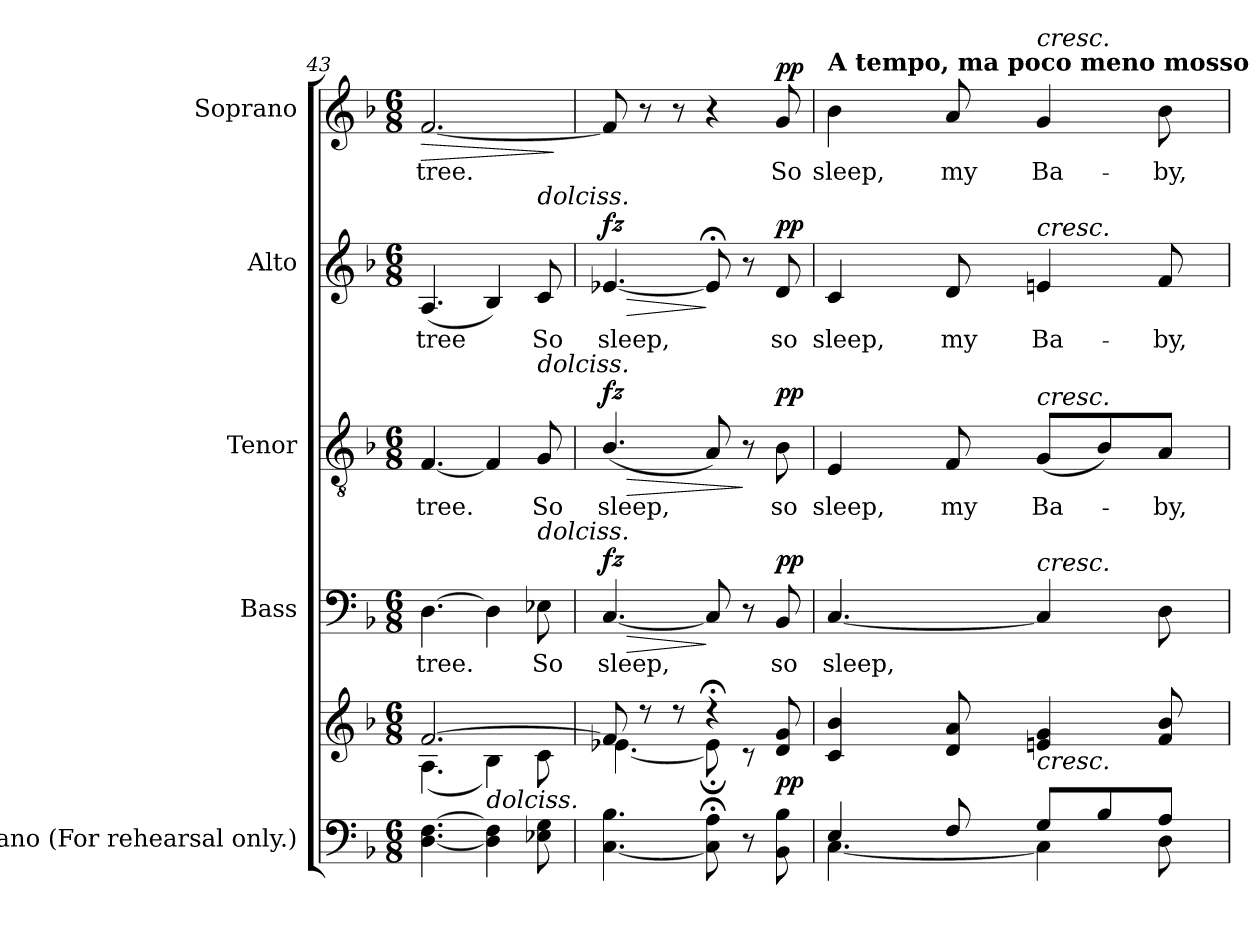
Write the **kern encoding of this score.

**kern	**kern	**dynam	**kern	**text	**dynam	**kern	**text	**dynam	**kern	**text	**dynam	**kern	**text	**dynam
*part5	*part5	*part5	*part4	*part4	*part4	*part3	*part3	*part3	*part2	*part2	*part2	*part1	*part1	*part1
*staff6	*staff5	*staff5/6	*staff4	*staff4	*staff4	*staff3	*staff3	*staff3	*staff2	*staff2	*staff2	*staff1	*staff1	*staff1
*I"Piano (For  rehearsal only.)	*	*	*I"Bass	*	*	*I"Tenor	*	*	*I"Alto	*	*	*I"Soprano	*	*
*I'Pno.	*	*	*I'B.	*	*	*I'T.	*	*	*I'A.	*	*	*I'S.	*	*
*clefF4	*clefG2	*	*clefF4	*	*	*clefGv2	*	*	*clefG2	*	*	*clefG2	*	*
*	*	*	*	*	*	*ITrd7c12	*	*	*	*	*	*	*	*
*k[b-]	*k[b-]	*	*k[b-]	*	*	*k[b-]	*	*	*k[b-]	*	*	*k[b-]	*	*
*F:	*F:	*	*F:	*	*	*F:	*	*	*F:	*	*	*F:	*	*
*M6/8	*M6/8	*	*M6/8	*	*	*M6/8	*	*	*M6/8	*	*	*M6/8	*	*
=43	=43	=43	=43	=43	=43	=43	=43	=43	=43	=43	=43	=43	=43	=43
*	*^	*	*	*	*	*	*	*	*	*	*	*	*	*
!	!	!	!	!	!LO:LY:b:color=#000000	!	!	!	!	!	!	!	!	!	!
!	!	!	!	!	!	!	!	!LO:LY:b:color=#000000	!	!	!	!	!	!	!
!	!	!	!	!	!	!	!	!	!	!	!LO:LY:b:color=#000000	!	!	!	!
!	!	!	!	!	!	!	!	!	!	!	!	!	!	!LO:LY:b:color=#000000	!LO:HP:b
[<4.Di\ [>4.Fi	[>2.fi/	(4.Ai\	.	[>4.Di\	tree.	.	[<4.FFi/	tree.	.	(4.Ai/	tree	.	[<2.fi/	tree.	>
!	!	!LO:TX:b:i:t=dolciss.	!	!	!	!	!	!	!	!	!	!	!	!	!
4Di\] 4Fi]	.	4B-i\)	.	4Di\]	.	.	4FFi/]	.	.	4B-i/)	.	.	.	.	.
!	!	!	!	!	!LO:LY:b:color=#000000	!	!	!	!	!	!	!	!	!	!
!	!	!	!	!	!	!	!	!LO:LY:b:color=#000000	!	!	!	!	!	!	!
!	!	!	!	!	!	!	!	!	!	!LO:TX:a:i:t=dolciss.	!	!	!	!	!
!	!	!	!	!	!	!	!LO:TX:a:i:t=dolciss.	!	!	!	!	!	!	!	!
!	!	!	!	!LO:TX:a:i:t=dolciss.	!	!	!	!	!	!	!	!	!	!	!
!	!	!	!	!	!	!	!	!	!	!	!LO:LY:b:color=#000000	!	!	!	!
8E-Xi\ 8Gi	.	8ci\	.	8E-Xi\	So	.	8GGi/	So	.	8ci/	So	.	.	.	.
*	*v	*v	*	*	*	*	*	*	*	*	*	*	*	*	*
.	.	.	.	.	.	.	.	.	.	.	.	.	.	]
=44	=44	=44	=44	=44	=44	=44	=44	=44	=44	=44	=44	=44	=44	=44
*	*^	*	*	*	*	*	*	*	*	*	*	*	*	*
!	!	!	!	!	!LO:LY:b:color=#000000	!LO:HP:b	!	!	!	!	!	!	!	!	!
!	!	!	!	!	!	!	!	!LO:LY:b:color=#000000	!LO:HP:b	!	!	!	!	!	!
!	!	!	!	!	!	!	!	!	!	!	!LO:LY:b:color=#000000	!LO:HP:b	!	!	!
[<4.Ci\ 4.B-i	8fi/]	[<4.e-Xi\	.	[<4.Ci/	sleep,	> fz	(4.BB-i/	sleep,	> fz	[<4.e-Xi/	sleep,	> fz	8fi/]	.	.
.	8r	.	.	.	.	.	.	.	.	.	.	.	8r	.	.
.	8r	.	.	.	.	.	.	.	.	.	.	.	8r	.	.
8Ci\]; 8Ai;	4r;	8e-;i\]	.	8Ci/]	.	]	8AAi/)	.	.	8e-;i/]	.	]	4r	.	.
8r	.	8r	.	8r	.	.	8r	.	]	8r	.	.	.	.	.
!	!	!	!	!	!LO:LY:b:color=#000000	!	!	!	!	!	!	!	!	!	!
!	!	!	!	!	!	!	!	!LO:LY:b:color=#000000	!	!	!	!	!	!	!
!	!	!	!	!	!	!	!	!	!	!	!LO:LY:b:color=#000000	!	!	!	!
!	!	!	!	!	!	!	!	!	!	!	!	!	!	!LO:LY:b:color=#000000	!
8BB-i\ 8B-i	8di/ 8gi	8ryy	pp	8BB-i/	so	pp	8BB-i\	so	pp	8di/	so	pp	8gi/	So	pp
*	*v	*v	*	*	*	*	*	*	*	*	*	*	*	*	*
!!LO:PB:g=z
=45	=45	=45	=45	=45	=45	=45	=45	=45	=45	=45	=45	=45	=45	=45
*^	*	*	*	*	*	*	*	*	*	*	*	*	*	*
*	*	*^	*	*	*	*	*	*	*	*	*	*	*	*	*
!	!	!	!	!	!	!LO:LY:b:color=#000000	!	!	!	!	!	!	!	!	!	!
*	*	*v	*v	*	*	*	*	*	*	*	*	*	*	*	*	*
*	*	*^	*	*	*	*	*	*	*	*	*	*	*	*	*
!	!	!	!	!	!	!	!	!	!LO:LY:b:color=#000000	!	!	!	!	!	!	!
*	*	*v	*v	*	*	*	*	*	*	*	*	*	*	*	*	*
*	*	*^	*	*	*	*	*	*	*	*	*	*	*	*	*
!	!	!	!	!	!	!	!	!	!	!	!	!LO:LY:b:color=#000000	!	!	!	!
*	*	*v	*v	*	*	*	*	*	*	*	*	*	*	*	*	*
*	*	*^	*	*	*	*	*	*	*	*	*	*	*	*	*
!	!	!	!	!	!	!	!	!	!	!	!	!	!	!LO:TX:a:B:t=A tempo, ma poco meno mosso	!	!
!	!	!LO:TX:a:B:t=A tempo, ma poco meno mosso	!	!	!	!	!	!	!	!	!	!	!	!	!	!
!	!	!	!	!	!	!	!	!	!	!	!	!	!	!	!LO:LY:b:color=#000000	!
*	*	*v	*v	*	*	*	*	*	*	*	*	*	*	*	*	*
4Ei/	[<4.Ci\	4ci/ 4b-i	.	[<4.Ci/	sleep,	.	4EEi/	sleep,	.	4ci/	sleep,	.	4b-i\	sleep,	.
!	!	!	!	!	!	!	!	!LO:LY:b:color=#000000	!	!	!	!	!	!	!
!	!	!	!	!	!	!	!	!	!	!	!LO:LY:b:color=#000000	!	!	!	!
!	!	!	!	!	!	!	!	!	!	!	!	!	!	!LO:LY:b:color=#000000	!
8Fi/	.	8di/ 8ai	.	.	.	.	8FFi/	my	.	8di/	my	.	8ai/	my	.
!	!	!	!	!	!	!	!	!LO:LY:b:color=#000000	!	!	!	!	!	!	!
!	!	!	!	!	!	!	!	!	!	!	!LO:LY:b:color=#000000	!	!	!	!
!	!	!	!	!	!	!	!	!	!	!	!	!	!LO:TX:a:i:t=cresc.	!	!
!	!	!	!	!	!	!	!	!	!	!LO:TX:a:i:t=cresc.	!	!	!	!	!
!	!	!	!	!	!	!	!LO:TX:a:i:t=cresc.	!	!	!	!	!	!	!	!
!	!	!	!	!LO:TX:a:i:t=cresc.	!	!	!	!	!	!	!	!	!	!	!
!	!	!LO:TX:b:i:t=cresc.	!	!	!	!	!	!	!	!	!	!	!	!	!
!	!	!	!	!	!	!	!	!	!	!	!	!	!	!LO:LY:b:color=#000000	!
8Gi/L	4Ci\]	4eni/ 4gi	.	4Ci/]	.	.	(8GGi/L	Ba-	.	4eni/	Ba-	.	4gi/	Ba-	.
8B-i/	.	.	.	.	.	.	8BB-i/)	.	.	.	.	.	.	.	.
!	!	!	!	!	!	!	!	!LO:LY:b:color=#000000	!	!	!	!	!	!	!
!	!	!	!	!	!	!	!	!	!	!	!LO:LY:b:color=#000000	!	!	!	!
!	!	!	!	!	!	!	!	!	!	!	!	!	!	!LO:LY:b:color=#000000	!
8Ai/J	8Di\	8fi/ 8b-i	.	8Di\	.	.	8AAi/J	-by,	.	8fi/	-by,	.	8b-i\	-by,	.
*v	*v	*	*	*	*	*	*	*	*	*	*	*	*	*	*
=	=	=	=	=	=	=	=	=	=	=	=	=	=	=
*-	*-	*-	*-	*-	*-	*-	*-	*-	*-	*-	*-	*-	*-	*-
